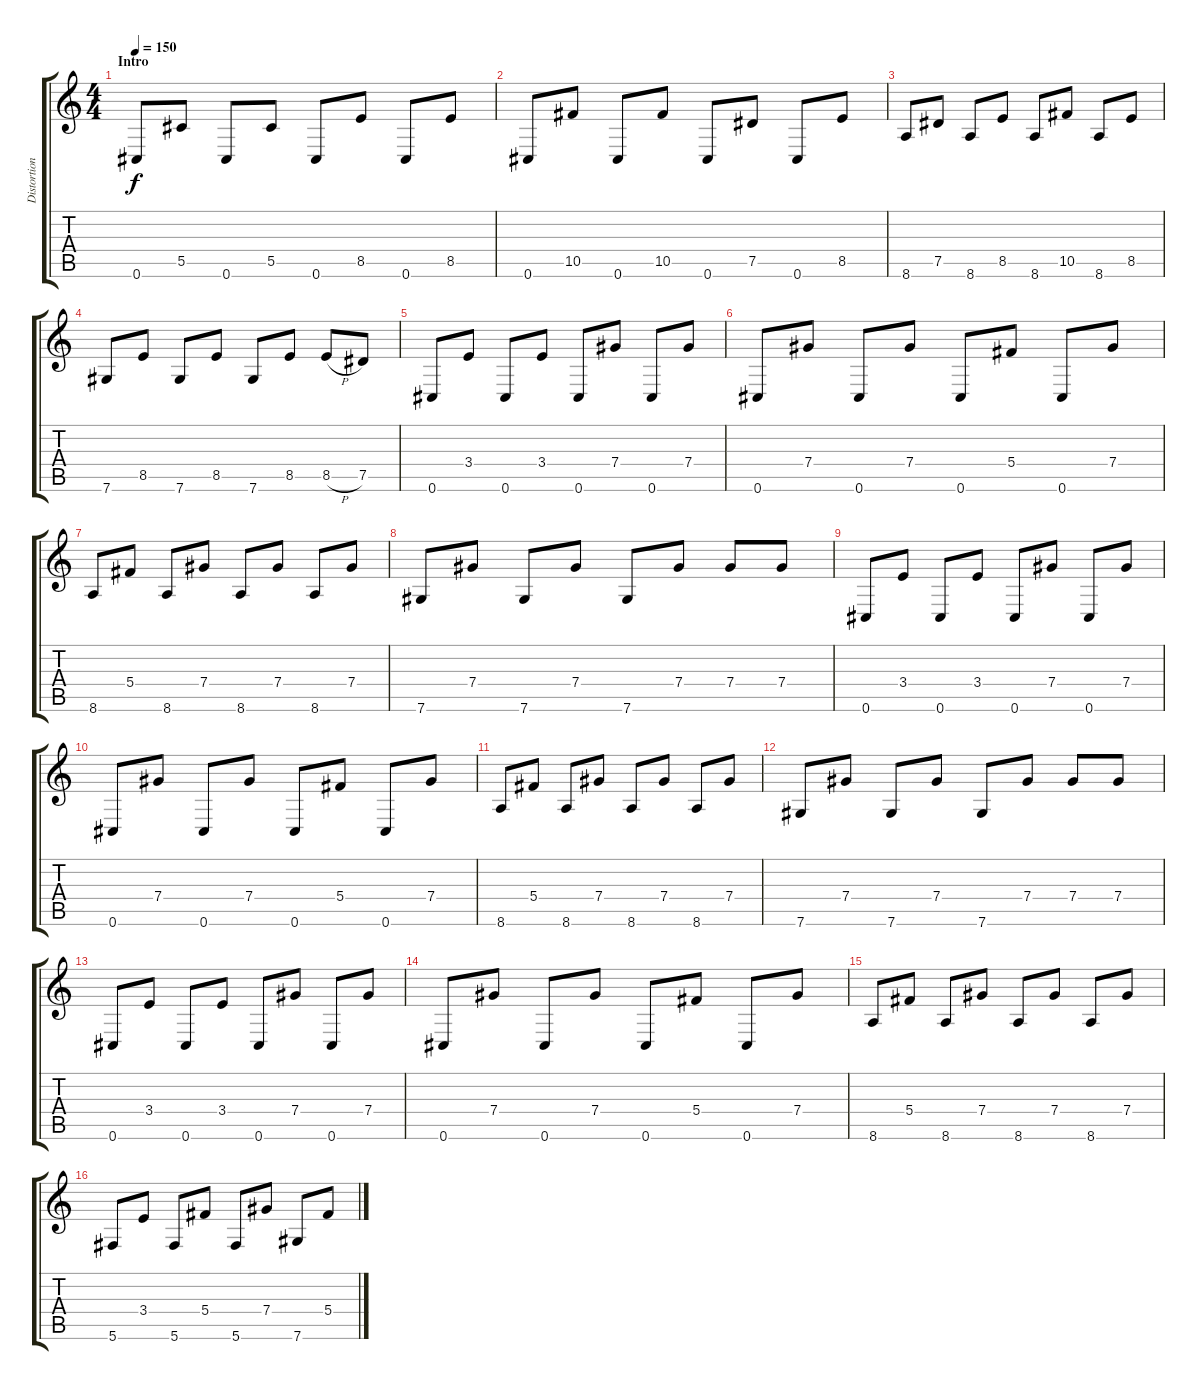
\track ("Distortion 1" "Distortion") {instrument distortionguitar}
\staff {score tabs}
\tuning (Eb4 Bb3 Gb3 Db3 Ab2 Db2) {hide}
\ts (4 4)
\section ("" "Intro")
\tempo 150
\clef g2
\ks c
0.6.8{dy f instrument distortionguitar} 5.5.8 0.6.8 5.5.8 0.6.8 8.5.8 0.6.8 8.5.8 |
0.6.8 10.5.8 0.6.8 10.5.8 0.6.8 7.5.8 0.6.8 8.5.8 |
8.6.8 7.5.8 8.6.8 8.5.8 8.6.8 10.5.8 8.6.8 8.5.8 |
7.6.8 8.5.8 7.6.8 8.5.8 7.6.8 8.5.8 8.5{h}.8 7.5.8 |
0.6.8 3.4.8 0.6.8 3.4.8 0.6.8 7.4.8 0.6.8 7.4.8 |
0.6.8 7.4.8 0.6.8 7.4.8 0.6.8 5.4.8 0.6.8 7.4.8 |
8.6.8 5.4.8 8.6.8 7.4.8 8.6.8 7.4.8 8.6.8 7.4.8 |
7.6.8 7.4.8 7.6.8 7.4.8 7.6.8 7.4.8 7.4.8 7.4.8 |
0.6.8 3.4.8 0.6.8 3.4.8 0.6.8 7.4.8 0.6.8 7.4.8 |
0.6.8 7.4.8 0.6.8 7.4.8 0.6.8 5.4.8 0.6.8 7.4.8 |
8.6.8 5.4.8 8.6.8 7.4.8 8.6.8 7.4.8 8.6.8 7.4.8 |
7.6.8 7.4.8 7.6.8 7.4.8 7.6.8 7.4.8 7.4.8 7.4.8 |
0.6.8 3.4.8 0.6.8 3.4.8 0.6.8 7.4.8 0.6.8 7.4.8 |
0.6.8 7.4.8 0.6.8 7.4.8 0.6.8 5.4.8 0.6.8 7.4.8 |
8.6.8 5.4.8 8.6.8 7.4.8 8.6.8 7.4.8 8.6.8 7.4.8 |
5.6.8 3.4.8 5.6.8 5.4.8 5.6.8 7.4.8 7.6.8 5.4.8
